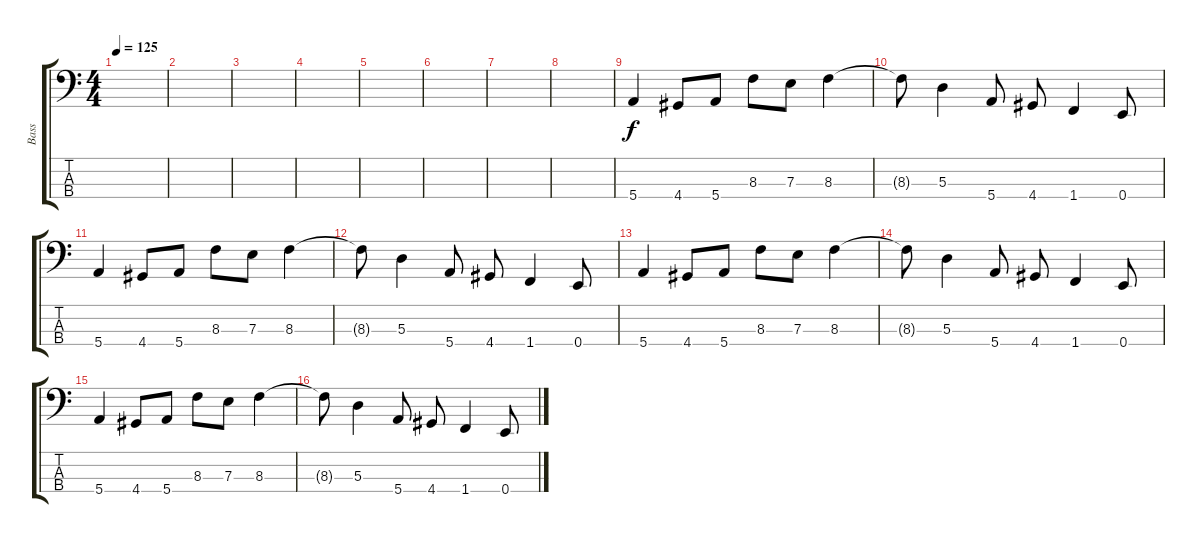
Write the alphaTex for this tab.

\track ("Bass" "Bass") {instrument electricbassfinger}
\staff {score tabs}
\tuning (G2 D2 A1 E1) {hide}
\ts (4 4)
\tempo 125
\clef f4
\ks c
|
|
|
|
|
|
|
|
5.4.4 4.4.8 5.4.8 8.3.8 7.3.8 8.3.4 |
8.3{t}.8 5.3.4 5.4.8 4.4.8 1.4.4 0.4.8 |
5.4.4 4.4.8 5.4.8 8.3.8 7.3.8 8.3.4 |
8.3{t}.8 5.3.4 5.4.8 4.4.8 1.4.4 0.4.8 |
5.4.4 4.4.8 5.4.8 8.3.8 7.3.8 8.3.4 |
8.3{t}.8 5.3.4 5.4.8 4.4.8 1.4.4 0.4.8 |
5.4.4 4.4.8 5.4.8 8.3.8 7.3.8 8.3.4 |
8.3{t}.8 5.3.4 5.4.8 4.4.8 1.4.4 0.4.8
